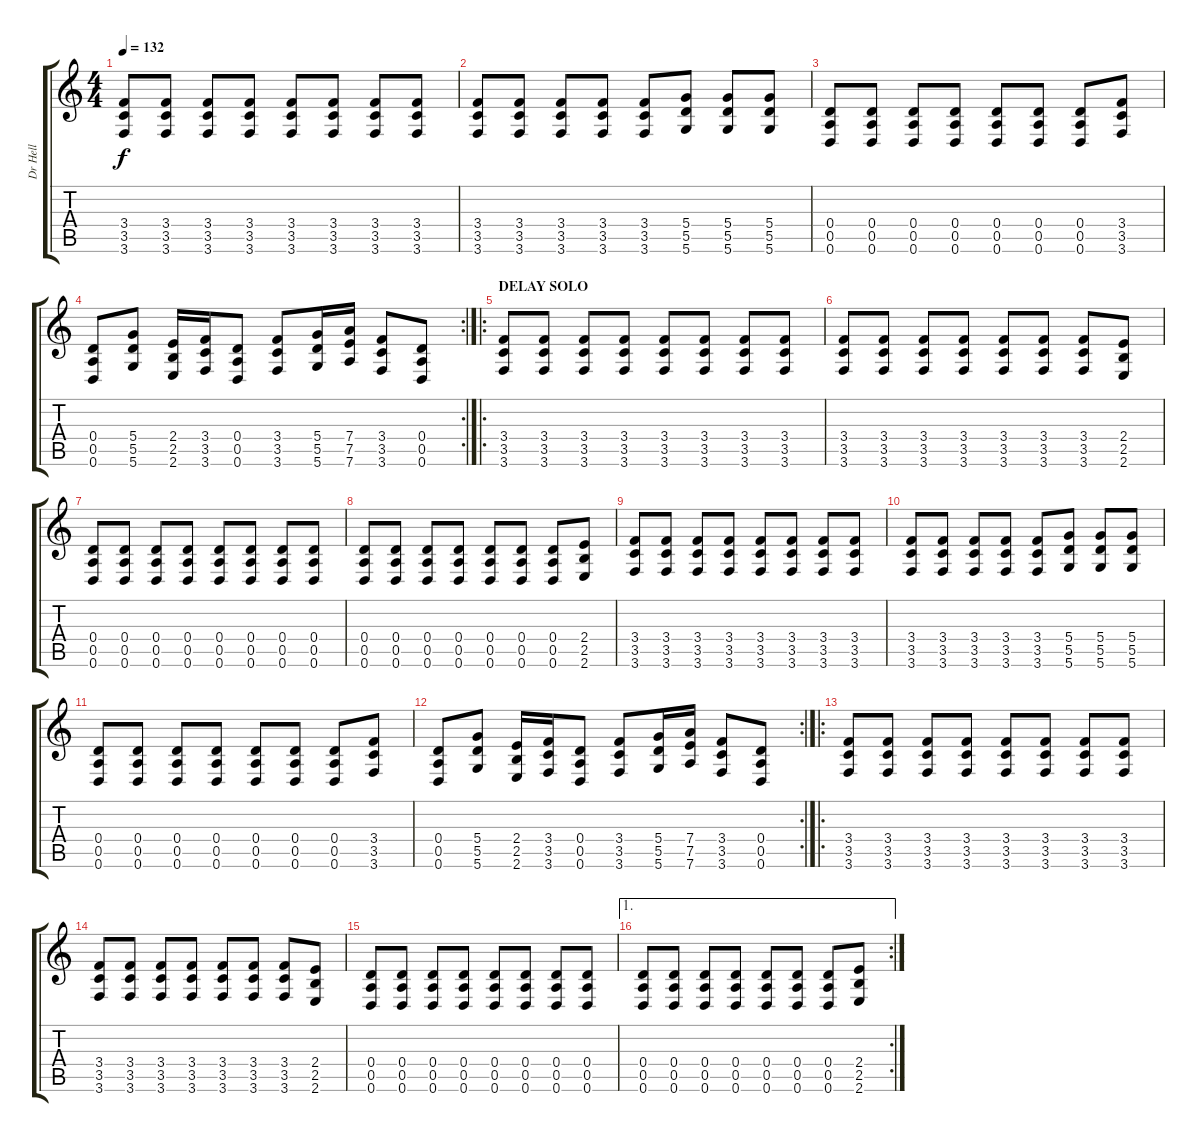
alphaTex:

\track ("Dr Hell" "Dr Hell") {instrument distortionguitar}
\staff {score tabs}
\tuning (E4 B3 G3 D3 A2 D2) {hide}
\ts (4 4)
\tempo 132
\clef g2
\ks c
(3.4 3.5 3.6).8{dy f} (3.4 3.5 3.6).8 (3.4 3.5 3.6).8 (3.4 3.5 3.6).8 (3.4 3.5 3.6).8 (3.4 3.5 3.6).8 (3.4 3.5 3.6).8 (3.4 3.5 3.6).8 |
(3.4 3.5 3.6).8 (3.4 3.5 3.6).8 (3.4 3.5 3.6).8 (3.4 3.5 3.6).8 (3.4 3.5 3.6).8 (5.4 5.5 5.6).8 (5.4 5.5 5.6).8 (5.4 5.5 5.6).8 |
(0.4 0.5 0.6).8 (0.4 0.5 0.6).8 (0.4 0.5 0.6).8 (0.4 0.5 0.6).8 (0.4 0.5 0.6).8 (0.4 0.5 0.6).8 (0.4 0.5 0.6).8 (3.4 3.5 3.6).8 |
\rc 2
(0.4 0.5 0.6).8 (5.4 5.5 5.6).8 (2.4 2.5 2.6).16 (3.4 3.5 3.6).16 (0.4 0.5 0.6).8 (3.4 3.5 3.6).8 (5.4 5.5 5.6).16 (7.4 7.5 7.6).16 (3.4 3.5 3.6).8 (0.4 0.5 0.6).8 |
\ro
\section ("" "DELAY SOLO")
(3.4 3.5 3.6).8 (3.4 3.5 3.6).8 (3.4 3.5 3.6).8 (3.4 3.5 3.6).8 (3.4 3.5 3.6).8 (3.4 3.5 3.6).8 (3.4 3.5 3.6).8 (3.4 3.5 3.6).8 |
(3.4 3.5 3.6).8 (3.4 3.5 3.6).8 (3.4 3.5 3.6).8 (3.4 3.5 3.6).8 (3.4 3.5 3.6).8 (3.4 3.5 3.6).8 (3.4 3.5 3.6).8 (2.4 2.5 2.6).8 |
(0.4 0.5 0.6).8 (0.4 0.5 0.6).8 (0.4 0.5 0.6).8 (0.4 0.5 0.6).8 (0.4 0.5 0.6).8 (0.4 0.5 0.6).8 (0.4 0.5 0.6).8 (0.4 0.5 0.6).8 |
(0.4 0.5 0.6).8 (0.4 0.5 0.6).8 (0.4 0.5 0.6).8 (0.4 0.5 0.6).8 (0.4 0.5 0.6).8 (0.4 0.5 0.6).8 (0.4 0.5 0.6).8 (2.4 2.5 2.6).8 |
(3.4 3.5 3.6).8 (3.4 3.5 3.6).8 (3.4 3.5 3.6).8 (3.4 3.5 3.6).8 (3.4 3.5 3.6).8 (3.4 3.5 3.6).8 (3.4 3.5 3.6).8 (3.4 3.5 3.6).8 |
(3.4 3.5 3.6).8 (3.4 3.5 3.6).8 (3.4 3.5 3.6).8 (3.4 3.5 3.6).8 (3.4 3.5 3.6).8 (5.4 5.5 5.6).8 (5.4 5.5 5.6).8 (5.4 5.5 5.6).8 |
(0.4 0.5 0.6).8 (0.4 0.5 0.6).8 (0.4 0.5 0.6).8 (0.4 0.5 0.6).8 (0.4 0.5 0.6).8 (0.4 0.5 0.6).8 (0.4 0.5 0.6).8 (3.4 3.5 3.6).8 |
\rc 2
(0.4 0.5 0.6).8 (5.4 5.5 5.6).8 (2.4 2.5 2.6).16 (3.4 3.5 3.6).16 (0.4 0.5 0.6).8 (3.4 3.5 3.6).8 (5.4 5.5 5.6).16 (7.4 7.5 7.6).16 (3.4 3.5 3.6).8 (0.4 0.5 0.6).8 |
\ro
(3.4 3.5 3.6).8 (3.4 3.5 3.6).8 (3.4 3.5 3.6).8 (3.4 3.5 3.6).8 (3.4 3.5 3.6).8 (3.4 3.5 3.6).8 (3.4 3.5 3.6).8 (3.4 3.5 3.6).8 |
(3.4 3.5 3.6).8 (3.4 3.5 3.6).8 (3.4 3.5 3.6).8 (3.4 3.5 3.6).8 (3.4 3.5 3.6).8 (3.4 3.5 3.6).8 (3.4 3.5 3.6).8 (2.4 2.5 2.6).8 |
(0.4 0.5 0.6).8 (0.4 0.5 0.6).8 (0.4 0.5 0.6).8 (0.4 0.5 0.6).8 (0.4 0.5 0.6).8 (0.4 0.5 0.6).8 (0.4 0.5 0.6).8 (0.4 0.5 0.6).8 |
\ae 1
\rc 2
(0.4 0.5 0.6).8 (0.4 0.5 0.6).8 (0.4 0.5 0.6).8 (0.4 0.5 0.6).8 (0.4 0.5 0.6).8 (0.4 0.5 0.6).8 (0.4 0.5 0.6).8 (2.4 2.5 2.6).8
